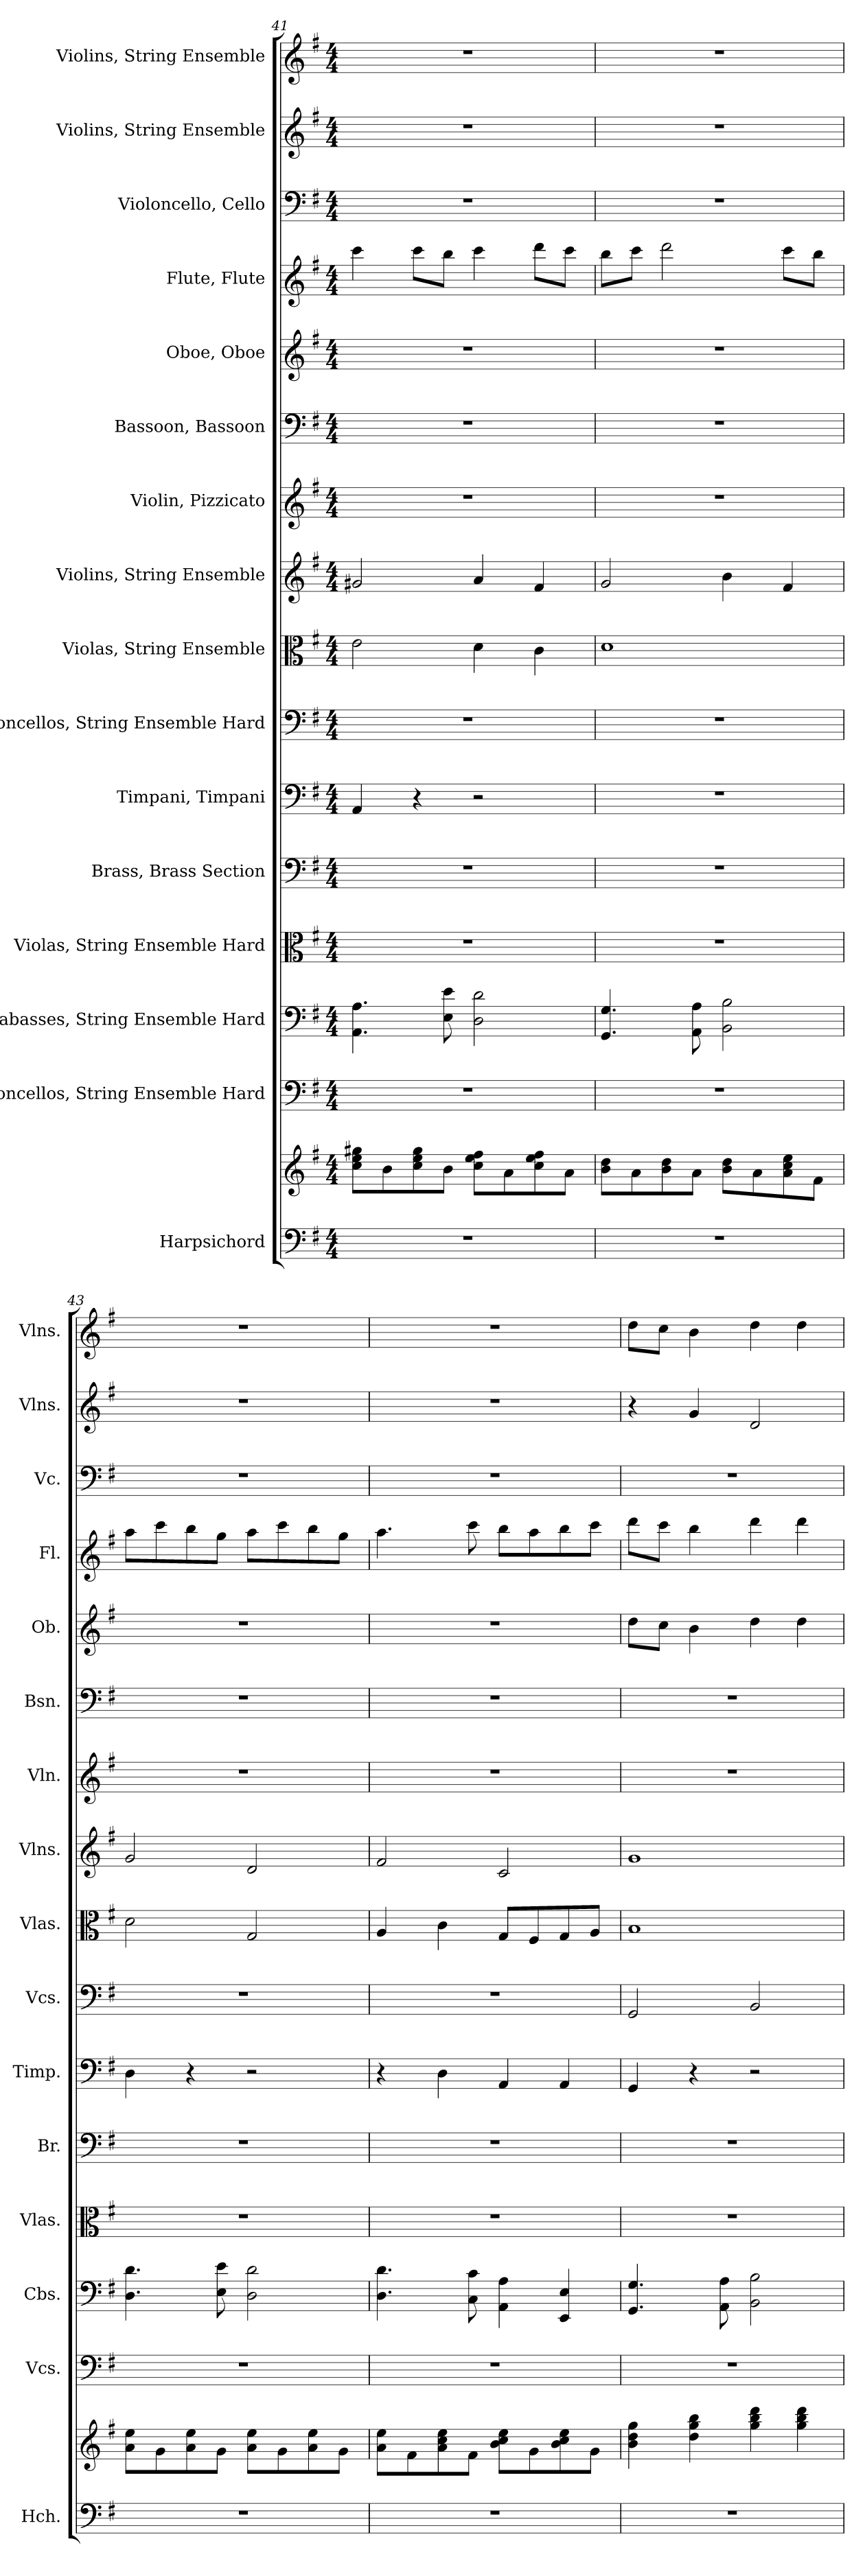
**kern	**kern	**kern	**kern	**kern	**kern	**kern	**kern	**kern	**kern	**kern	**kern	**kern	**kern	**kern	**kern	**kern
*part16	*part16	*part15	*part14	*part13	*part12	*part11	*part10	*part9	*part8	*part7	*part6	*part5	*part4	*part3	*part2	*part1
*staff17	*staff16	*staff15	*staff14	*staff13	*staff12	*staff11	*staff10	*staff9	*staff8	*staff7	*staff6	*staff5	*staff4	*staff3	*staff2	*staff1
*I"Harpsichord	*	*I"Violoncellos, String Ensemble Hard	*I"Contrabasses, String Ensemble Hard	*I"Violas, String Ensemble Hard	*I"Brass, Brass Section	*I"Timpani, Timpani	*I"Violoncellos, String Ensemble Hard	*I"Violas, String Ensemble	*I"Violins, String Ensemble	*I"Violin, Pizzicato	*I"Bassoon, Bassoon	*I"Oboe, Oboe	*I"Flute, Flute	*I"Violoncello, Cello	*I"Violins, String Ensemble	*I"Violins, String Ensemble
*I'Hch.	*	*I'Vcs.	*I'Cbs.	*I'Vlas.	*I'Br.	*I'Timp.	*I'Vcs.	*I'Vlas.	*I'Vlns.	*I'Vln.	*I'Bsn.	*I'Ob.	*I'Fl.	*I'Vc.	*I'Vlns.	*I'Vlns.
*clefF4	*clefG2	*clefF4	*clefF4	*clefC3	*clefF4	*clefF4	*clefF4	*clefC3	*clefG2	*clefG2	*clefF4	*clefG2	*clefG2	*clefF4	*clefG2	*clefG2
*	*	*	*ITrd7c12	*	*	*	*	*	*	*	*	*	*	*	*	*
*k[f#]	*k[f#]	*k[f#]	*k[f#]	*k[f#]	*k[f#]	*k[f#]	*k[f#]	*k[f#]	*k[f#]	*k[f#]	*k[f#]	*k[f#]	*k[f#]	*k[f#]	*k[f#]	*k[f#]
*M4/4	*M4/4	*M4/4	*M4/4	*M4/4	*M4/4	*M4/4	*M4/4	*M4/4	*M4/4	*M4/4	*M4/4	*M4/4	*M4/4	*M4/4	*M4/4	*M4/4
=41	=41	=41	=41	=41	=41	=41	=41	=41	=41	=41	=41	=41	=41	=41	=41	=41
1r	8cc\ 8ee\ 8gg#X\L	1r	4.AAA\ 4.AA\	1r	1r	4AA/	1r	2e\	2g#X/	1r	1r	1r	4ccc\	1r	1r	1r
.	8b\	.	.	.	.	.	.	.	.	.	.	.	.	.	.	.
.	8cc\ 8ee\ 8gg#\	.	.	.	.	4r	.	.	.	.	.	.	8ccc\L	.	.	.
.	8b\J	.	8EE\ 8E\	.	.	.	.	.	.	.	.	.	8bb\J	.	.	.
.	8cc\ 8ee\ 8ff#\L	.	2DD\ 2D\	.	.	2r	.	4d\	4a/	.	.	.	4ccc\	.	.	.
.	8a\	.	.	.	.	.	.	.	.	.	.	.	.	.	.	.
.	8cc\ 8ee\ 8ff#\	.	.	.	.	.	.	4c\	4f#/	.	.	.	8ddd\L	.	.	.
.	8a\J	.	.	.	.	.	.	.	.	.	.	.	8ccc\J	.	.	.
!!LO:PB:g=z
=42	=42	=42	=42	=42	=42	=42	=42	=42	=42	=42	=42	=42	=42	=42	=42	=42
1r	8b\ 8dd\L	1r	4.GGG/ 4.GG/	1r	1r	1r	1r	1d	2g/	1r	1r	1r	8bb\L	1r	1r	1r
.	8a\	.	.	.	.	.	.	.	.	.	.	.	8ccc\J	.	.	.
.	8b\ 8dd\	.	.	.	.	.	.	.	.	.	.	.	2ddd\	.	.	.
.	8a\J	.	8AAA\ 8AA\	.	.	.	.	.	.	.	.	.	.	.	.	.
.	8b\ 8dd\L	.	2BBB\ 2BB\	.	.	.	.	.	4b\	.	.	.	.	.	.	.
.	8a\	.	.	.	.	.	.	.	.	.	.	.	.	.	.	.
.	8a\ 8cc\ 8ee\	.	.	.	.	.	.	.	4f#/	.	.	.	8ccc\L	.	.	.
.	8f#\J	.	.	.	.	.	.	.	.	.	.	.	8bb\J	.	.	.
=43	=43	=43	=43	=43	=43	=43	=43	=43	=43	=43	=43	=43	=43	=43	=43	=43
1r	8a\ 8ee\L	1r	4.DD\ 4.D\	1r	1r	4D\	1r	2d\	2g/	1r	1r	1r	8aa\L	1r	1r	1r
.	8g\	.	.	.	.	.	.	.	.	.	.	.	8ccc\	.	.	.
.	8a\ 8ee\	.	.	.	.	4r	.	.	.	.	.	.	8bb\	.	.	.
.	8g\J	.	8EE\ 8E\	.	.	.	.	.	.	.	.	.	8gg\J	.	.	.
.	8a\ 8ee\L	.	2DD\ 2D\	.	.	2r	.	2G/	2d/	.	.	.	8aa\L	.	.	.
.	8g\	.	.	.	.	.	.	.	.	.	.	.	8ccc\	.	.	.
.	8a\ 8ee\	.	.	.	.	.	.	.	.	.	.	.	8bb\	.	.	.
.	8g\J	.	.	.	.	.	.	.	.	.	.	.	8gg\J	.	.	.
=44	=44	=44	=44	=44	=44	=44	=44	=44	=44	=44	=44	=44	=44	=44	=44	=44
1r	8a\ 8ee\L	1r	4.DD\ 4.D\	1r	1r	4r	1r	4A/	2f#/	1r	1r	1r	4.aa\	1r	1r	1r
.	8f#\	.	.	.	.	.	.	.	.	.	.	.	.	.	.	.
.	8a\ 8cc\ 8ee\	.	.	.	.	4D\	.	4c\	.	.	.	.	.	.	.	.
.	8f#\J	.	8CC\ 8C\	.	.	.	.	.	.	.	.	.	8ccc\	.	.	.
.	8b\ 8cc\ 8ee\L	.	4AAA\ 4AA\	.	.	4AA/	.	8G/L	2c/	.	.	.	8bb\L	.	.	.
.	8g\	.	.	.	.	.	.	8F#/	.	.	.	.	8aa\	.	.	.
.	8b\ 8cc\ 8ee\	.	4EEE/ 4EE/	.	.	4AA/	.	8G/	.	.	.	.	8bb\	.	.	.
.	8g\J	.	.	.	.	.	.	8A/J	.	.	.	.	8ccc\J	.	.	.
=45	=45	=45	=45	=45	=45	=45	=45	=45	=45	=45	=45	=45	=45	=45	=45	=45
1r	4b\ 4dd\ 4gg\	1r	4.GGG/ 4.GG/	1r	1r	4GG/	2GG/	1B	1g	1r	1r	8dd\L	8ddd\L	1r	4r	8dd\L
.	.	.	.	.	.	.	.	.	.	.	.	8cc\J	8ccc\J	.	.	8cc\J
.	4dd\ 4gg\ 4bb\	.	.	.	.	4r	.	.	.	.	.	4b\	4bb\	.	4g/	4b\
.	.	.	8AAA\ 8AA\	.	.	.	.	.	.	.	.	.	.	.	.	.
.	4gg\ 4bb\ 4ddd\	.	2BBB\ 2BB\	.	.	2r	2BB/	.	.	.	.	4dd\	4ddd\	.	2d/	4dd\
.	4gg\ 4bb\ 4ddd\	.	.	.	.	.	.	.	.	.	.	4dd\	4ddd\	.	.	4dd\
=	=	=	=	=	=	=	=	=	=	=	=	=	=	=	=	=
*-	*-	*-	*-	*-	*-	*-	*-	*-	*-	*-	*-	*-	*-	*-	*-	*-
